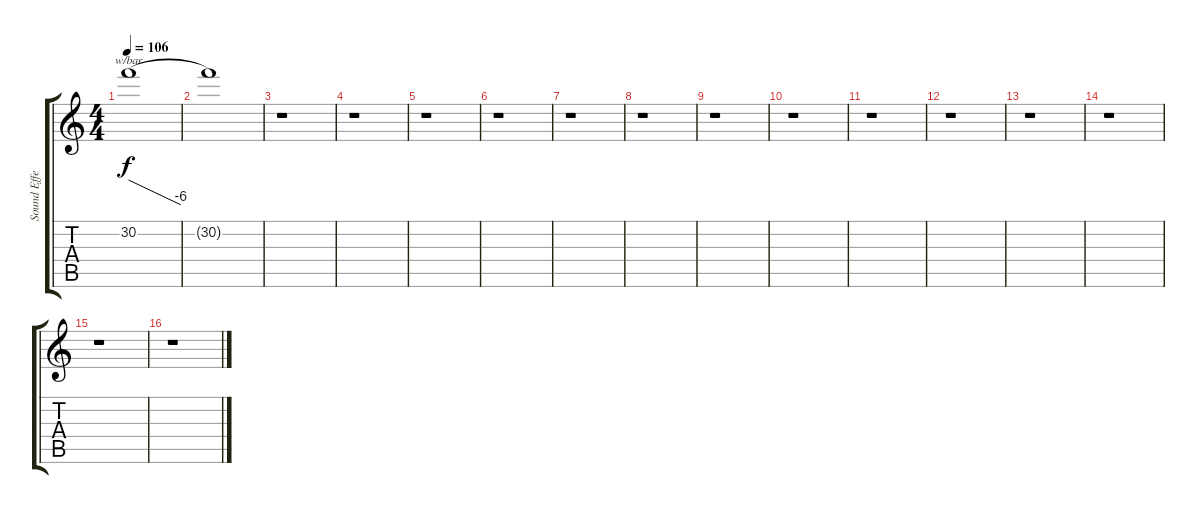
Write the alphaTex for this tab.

\track ("Sound Effects" "Sound Effe") {instrument lead1square}
\staff {score tabs}
\tuning (E4 B3 G3 D3 A2 E2) {hide}
\ts (4 4)
\tempo 106
\clef g2
\ks c
30.2.1{tbe (dive default 0 0 60 -24) dy f volume 0} |
30.2{t}.1 |
r.1 |
r.1 |
r.1 |
r.1 |
r.1 |
r.1 |
r.1 |
r.1 |
r.1 |
r.1 |
r.1 |
r.1 |
r.1 |
r.1
